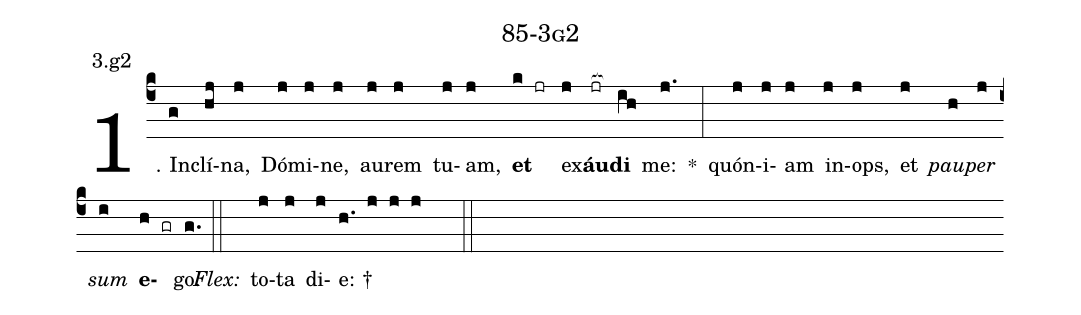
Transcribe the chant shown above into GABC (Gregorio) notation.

name: 85-3g2;
annotation: 3.g2;
%%
(c4)1. In(g)clí(hj)na,(j) Dó(j)mi(j)ne,(j) au(j)rem(j) tu(j)am,(j) <b>et</b>(k jr) ex(j)<b>áu</b>(jr[ocb:1{])<b>di</b>(ih[ocb:0}]) me:(j.) *(:) quón(j)i(j)am(j) in(j)ops,(j) et(j) <i>pau</i>(h)<i>per</i>(j) <i>sum</i>(i) <b>e</b>(h gr)go.(g.) (::)
<i>Flex:</i>()  to(j)ta(j) di(j)e: †(h. j j j  ::)
